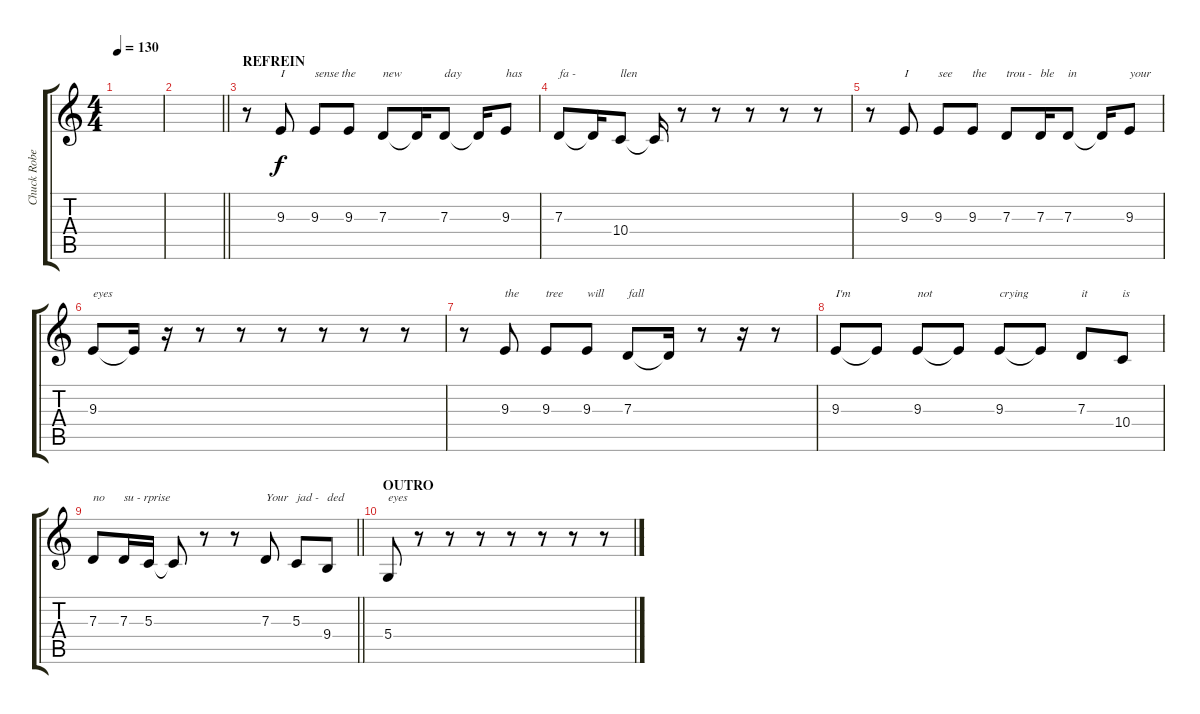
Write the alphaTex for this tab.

\track ("Chuck Robertson" "Chuck Robe") {instrument acousticgrandpiano}
\staff {score tabs}
\tuning (E4 B3 G3 D3 A2 E2) {hide}
\ts (4 4)
\tempo 130
\clef g2
\ks c
|
\barLineRight lightlight
|
\section ("" "REFREIN")
r.8 9.3.8{txt "I    "} 9.3.8{txt "sense the"} 9.3.8 7.3.8{txt "new"} 7.3{t}.16 7.3.8{txt "day"} 7.3{t}.16 9.3.8{txt "has"} |
7.3.8{txt "fa -"} 7.3{t}.16 10.4.8{txt "llen"} 10.4{t}.16 r.8 r.8 r.8 r.8 r.8 |
r.8 9.3.8{txt "I "} 9.3.8{txt "see"} 9.3.8{txt "the"} 7.3.8{txt "trou -"} 7.3.16{txt "ble"} 7.3.8{txt "in"} 7.3{t}.16 9.3.8{txt "your"} |
9.3.8{txt "eyes"} 9.3{t}.16 r.16 r.8 r.8 r.8 r.8 r.8 r.8 |
r.8 9.3.8{txt "the"} 9.3.8{txt "tree"} 9.3.8{txt "will"} 7.3.8{txt "fall"} 7.3{t}.16 r.8 r.16 r.8 |
9.3.8{txt "I'm"} 9.3{t}.8 9.3.8{txt "not"} 9.3{t}.8 9.3.8{txt "crying"} 9.3{t}.8 7.3.8{txt "it"} 10.4.8{txt "is"} |
\barLineRight lightlight
7.3.8{txt "no"} 7.3.16{txt "su - rprise"} 5.3.16 5.3{t}.8 r.8 r.8 7.3.8{txt "Your"} 5.3.8{txt "jad -"} 9.4.8{txt "ded"} |
\section ("" "OUTRO")
5.4.8{txt "eyes"} r.8 r.8 r.8 r.8 r.8 r.8 r.8
